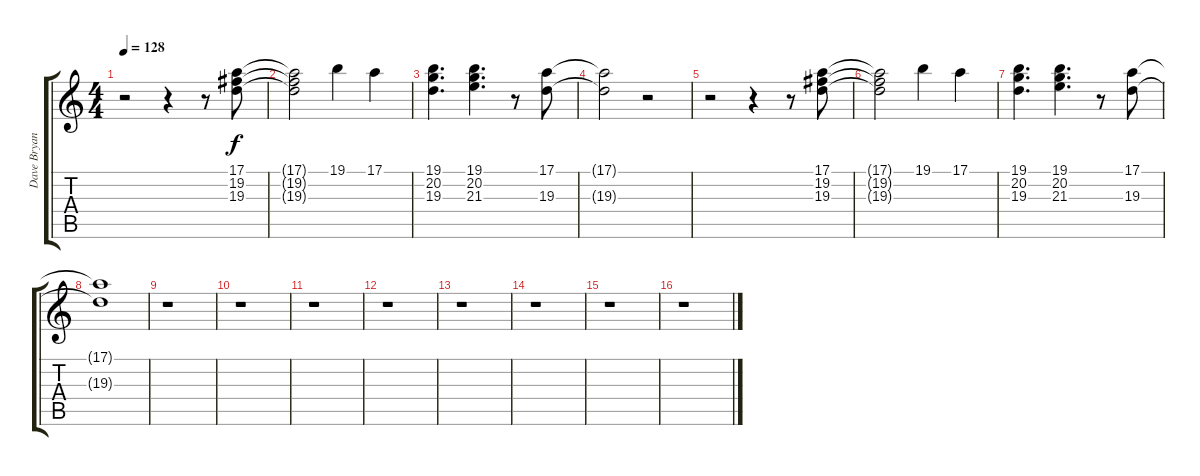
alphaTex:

\track ("Dave Bryan" "Dave Bryan") {instrument electricgrandpiano}
\staff {score tabs}
\tuning (E4 B3 G3 D3 A2 E2) {hide}
\ts (4 4)
\tempo 128
\clef g2
\ks c
r.2{dy f} r.4 r.8 (17.1 19.2 19.3).8 |
(17.1{t} 19.2{t} 19.3{t}).2 19.1.4 17.1.4 |
(19.1 20.2 19.3).4{d} (19.1 20.2 21.3).4{d} r.8 (17.1 19.3).8 |
(17.1{t} 19.3{t}).2 r.2 |
r.2 r.4 r.8 (17.1 19.2 19.3).8 |
(17.1{t} 19.2{t} 19.3{t}).2 19.1.4 17.1.4 |
(19.1 20.2 19.3).4{d} (19.1 20.2 21.3).4{d} r.8 (17.1 19.3).8 |
(17.1{t} 19.3{t}).1 |
r.1 |
r.1 |
r.1 |
r.1 |
r.1 |
r.1 |
r.1 |
r.1
